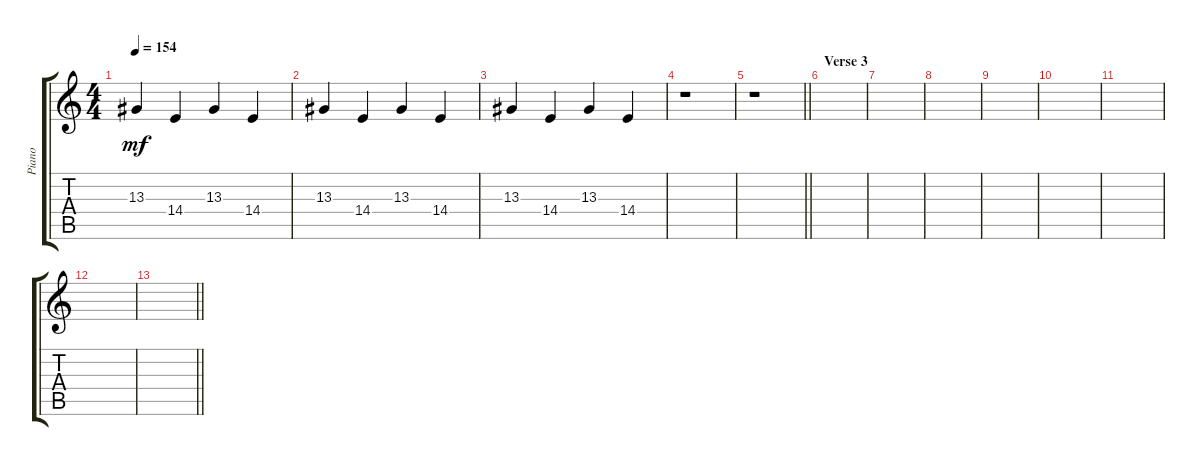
\track ("Piano" "Piano") {instrument acousticgrandpiano}
\staff {score tabs}
\tuning (E4 B3 G3 D3 A2 E2) {hide}
\ts (4 4)
\tempo 154
\clef g2
\ks c
13.3.4{dy mf} 14.4.4 13.3.4 14.4.4 |
13.3.4 14.4.4 13.3.4 14.4.4 |
13.3.4 14.4.4 13.3.4 14.4.4 |
r.1 |
\barLineRight lightlight
r.1 |
\section ("" "Verse 3")
|
|
|
|
|
|
|
\barLineRight lightlight
